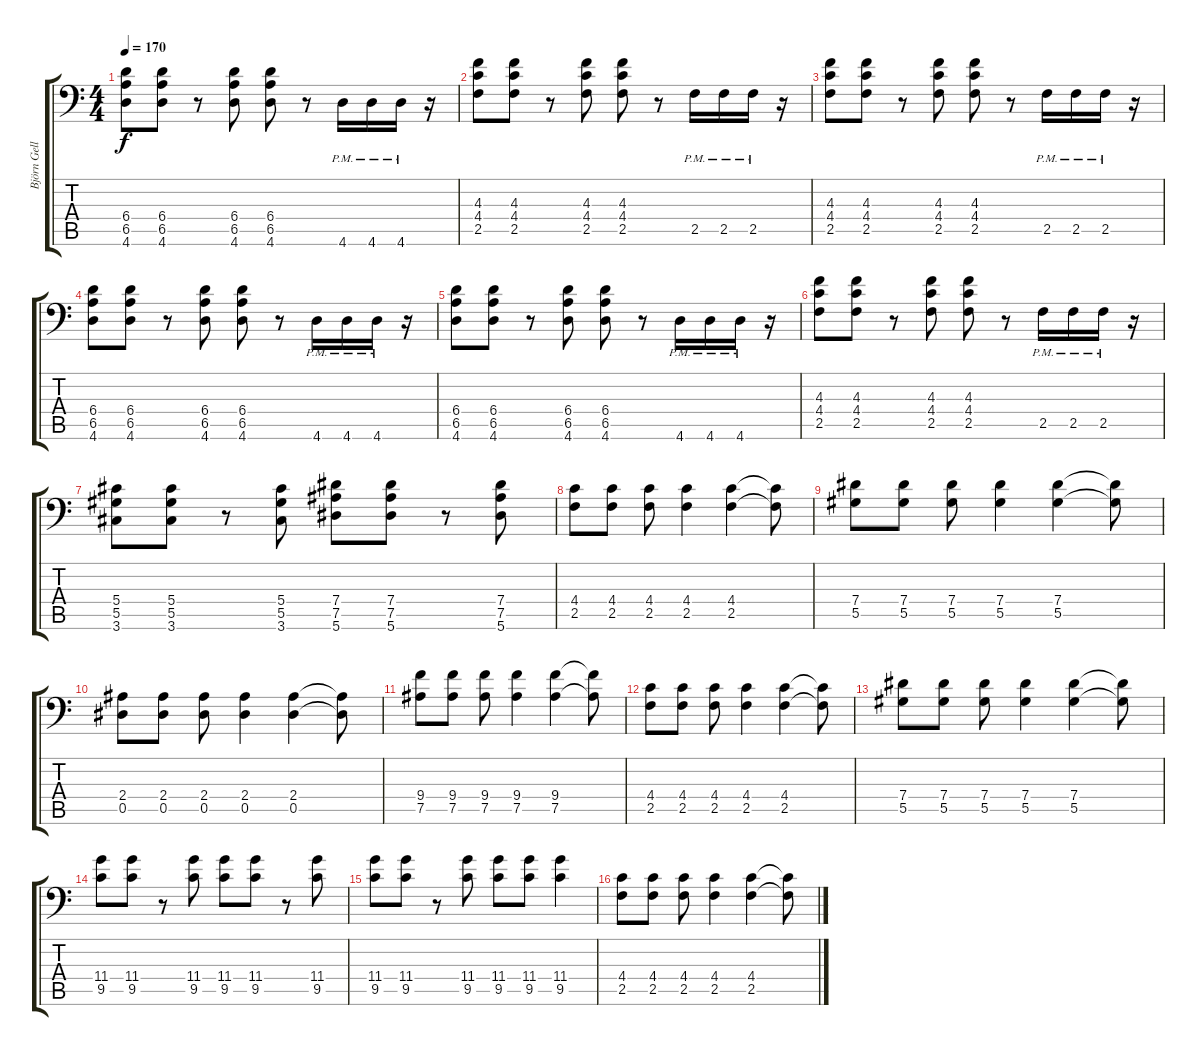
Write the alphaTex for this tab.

\track ("Björn Gellotte" "Björn Gell") {instrument distortionguitar}
\staff {score tabs}
\tuning (Bb3 F3 Db3 Ab2 Eb2 Bb1) {hide}
\ts (4 4)
\tempo 170
\clef f4
\ks c
(6.4 6.5 4.6).8{dy f} (6.4 6.5 4.6).8 r.8 (6.4 6.5 4.6).8 (6.4 6.5 4.6).8 r.8 4.6{pm}.16 4.6{pm}.16 4.6{pm}.16 r.16 |
(4.3 4.4 2.5).8 (4.3 4.4 2.5).8 r.8 (4.3 4.4 2.5).8 (4.3 4.4 2.5).8 r.8 2.5{pm}.16 2.5{pm}.16 2.5{pm}.16 r.16 |
(4.3 4.4 2.5).8 (4.3 4.4 2.5).8 r.8 (4.3 4.4 2.5).8 (4.3 4.4 2.5).8 r.8 2.5{pm}.16 2.5{pm}.16 2.5{pm}.16 r.16 |
(6.4 6.5 4.6).8 (6.4 6.5 4.6).8 r.8 (6.4 6.5 4.6).8 (6.4 6.5 4.6).8 r.8 4.6{pm}.16 4.6{pm}.16 4.6{pm}.16 r.16 |
(6.4 6.5 4.6).8 (6.4 6.5 4.6).8 r.8 (6.4 6.5 4.6).8 (6.4 6.5 4.6).8 r.8 4.6{pm}.16 4.6{pm}.16 4.6{pm}.16 r.16 |
(4.3 4.4 2.5).8 (4.3 4.4 2.5).8 r.8 (4.3 4.4 2.5).8 (4.3 4.4 2.5).8 r.8 2.5{pm}.16 2.5{pm}.16 2.5{pm}.16 r.16 |
(5.4 5.5 3.6).8 (5.4 5.5 3.6).8 r.8 (5.4 5.5 3.6).8 (7.4 7.5 5.6).8 (7.4 7.5 5.6).8 r.8 (7.4 7.5 5.6).8 |
(4.4 2.5).8 (4.4 2.5).8 (4.4 2.5).8 (4.4 2.5).4 (4.4 2.5).4 (4.4{t} 2.5{t}).8 |
(7.4 5.5).8 (7.4 5.5).8 (7.4 5.5).8 (7.4 5.5).4 (7.4 5.5).4 (7.4{t} 5.5{t}).8 |
(2.4 0.5).8 (2.4 0.5).8 (2.4 0.5).8 (2.4 0.5).4 (2.4 0.5).4 (2.4{t} 0.5{t}).8 |
(9.4 7.5).8 (9.4 7.5).8 (9.4 7.5).8 (9.4 7.5).4 (9.4 7.5).4 (9.4{t} 7.5{t}).8 |
(4.4 2.5).8 (4.4 2.5).8 (4.4 2.5).8 (4.4 2.5).4 (4.4 2.5).4 (4.4{t} 2.5{t}).8 |
(7.4 5.5).8 (7.4 5.5).8 (7.4 5.5).8 (7.4 5.5).4 (7.4 5.5).4 (7.4{t} 5.5{t}).8 |
(11.4 9.5).8 (11.4 9.5).8 r.8 (11.4 9.5).8 (11.4 9.5).8 (11.4 9.5).8 r.8 (11.4 9.5).8 |
(11.4 9.5).8 (11.4 9.5).8 r.8 (11.4 9.5).8 (11.4 9.5).8 (11.4 9.5).8 (11.4 9.5).4 |
(4.4 2.5).8 (4.4 2.5).8 (4.4 2.5).8 (4.4 2.5).4 (4.4 2.5).4 (4.4{t} 2.5{t}).8
